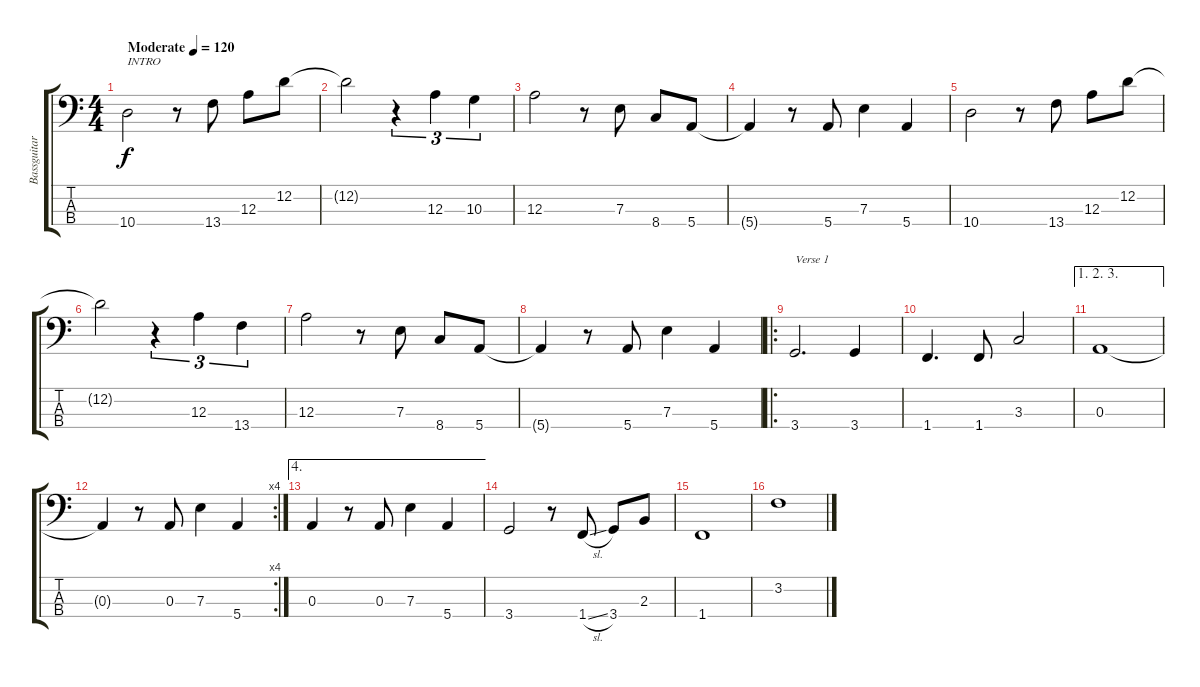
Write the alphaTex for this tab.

\track ("Bassguitar" "Bassguitar") {instrument electricbassfinger bank 177}
\staff {score tabs}
\tuning (G2 D2 A1 E1) {hide}
\ts (4 4)
\tempo (120 "Moderate")
\clef f4
\ks c
10.4.2{txt "INTRO" dy f instrument electricbassfinger} r.8 13.4.8 12.3.8 12.2.8 |
12.2{t}.2 r.4{tu (3 2)} 12.3.4{tu (3 2)} 10.3.4{tu (3 2)} |
12.3.2 r.8 7.3.8 8.4.8 5.4.8 |
5.4{t}.4 r.8 5.4.8 7.3.4 5.4.4 |
10.4.2 r.8 13.4.8 12.3.8 12.2.8 |
12.2{t}.2 r.4{tu (3 2)} 12.3.4{tu (3 2)} 13.4.4{tu (3 2)} |
12.3.2 r.8 7.3.8 8.4.8 5.4.8 |
5.4{t}.4 r.8 5.4.8 7.3.4 5.4.4 |
\ro
3.4.2{d txt "Verse 1"} 3.4.4 |
1.4.4{d} 1.4.8 3.3.2 |
\ae (1 2 3)
0.3.1 |
\rc 4
0.3{t}.4 r.8 0.3.8 7.3.4 5.4.4 |
\ae 4
0.3.4 r.8 0.3.8 7.3.4 5.4.4 |
3.4.2 r.8 1.4{sl}.8 3.4.8 2.3.8 |
1.4.1 |
3.2.1
